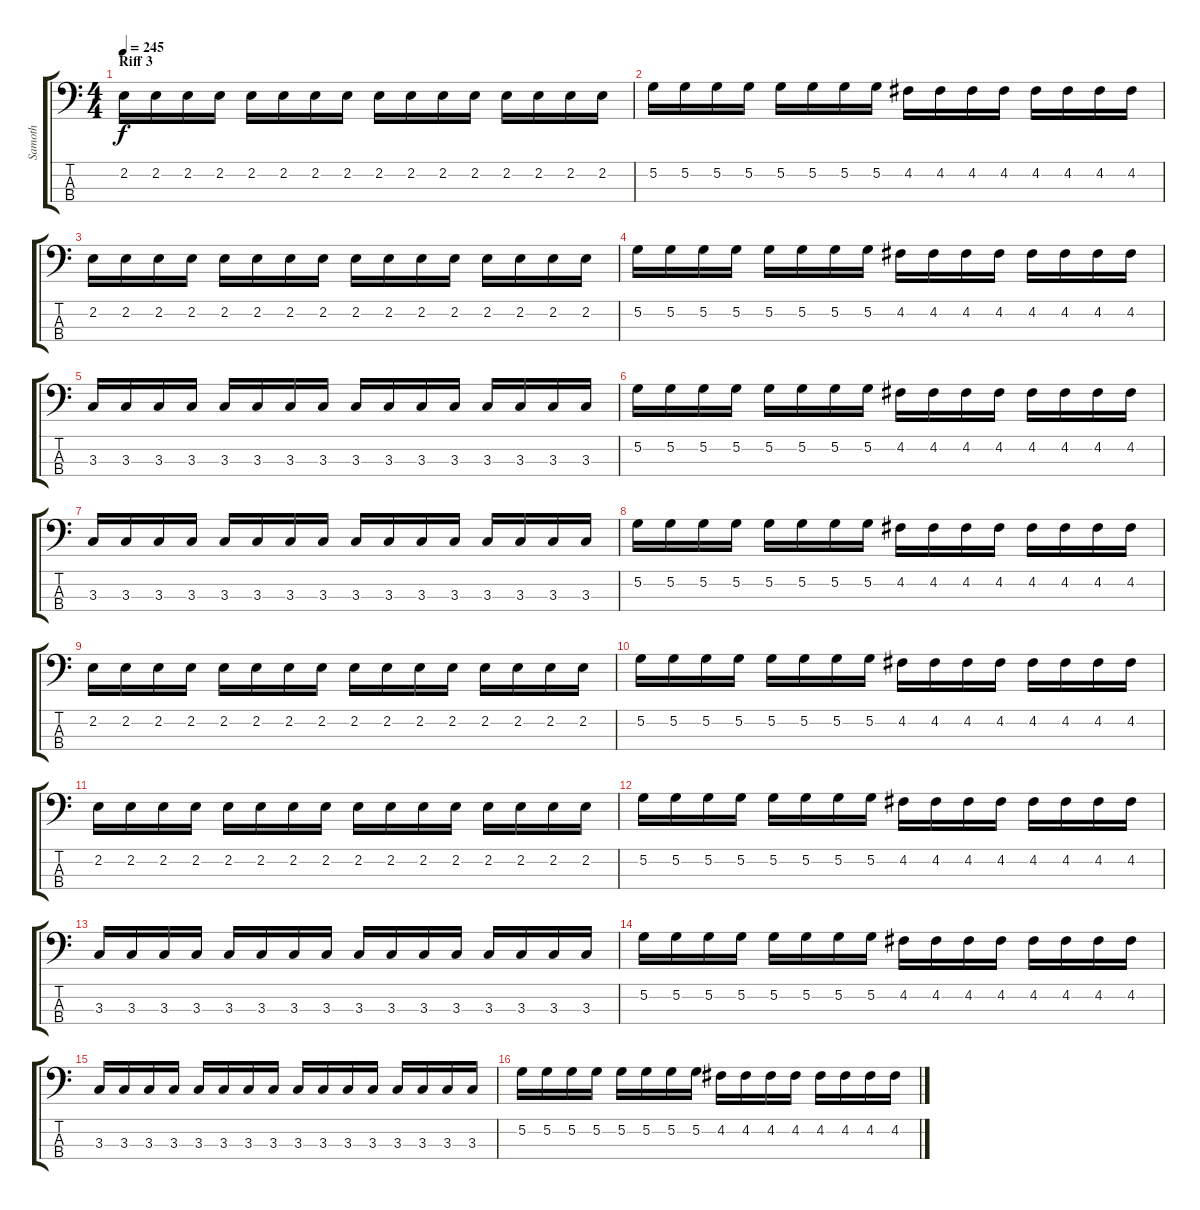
\track ("Samoth" "Samoth") {instrument electricbasspick}
\staff {score tabs}
\tuning (G2 D2 A1 E1) {hide}
\ts (4 4)
\section ("" "Riff 3")
\tempo 245
\clef f4
\ks c
2.2.16{dy f} 2.2.16 2.2.16 2.2.16 2.2.16 2.2.16 2.2.16 2.2.16 2.2.16 2.2.16 2.2.16 2.2.16 2.2.16 2.2.16 2.2.16 2.2.16 |
5.2.16 5.2.16 5.2.16 5.2.16 5.2.16 5.2.16 5.2.16 5.2.16 4.2.16 4.2.16 4.2.16 4.2.16 4.2.16 4.2.16 4.2.16 4.2.16 |
2.2.16 2.2.16 2.2.16 2.2.16 2.2.16 2.2.16 2.2.16 2.2.16 2.2.16 2.2.16 2.2.16 2.2.16 2.2.16 2.2.16 2.2.16 2.2.16 |
5.2.16 5.2.16 5.2.16 5.2.16 5.2.16 5.2.16 5.2.16 5.2.16 4.2.16 4.2.16 4.2.16 4.2.16 4.2.16 4.2.16 4.2.16 4.2.16 |
3.3.16 3.3.16 3.3.16 3.3.16 3.3.16 3.3.16 3.3.16 3.3.16 3.3.16 3.3.16 3.3.16 3.3.16 3.3.16 3.3.16 3.3.16 3.3.16 |
5.2.16 5.2.16 5.2.16 5.2.16 5.2.16 5.2.16 5.2.16 5.2.16 4.2.16 4.2.16 4.2.16 4.2.16 4.2.16 4.2.16 4.2.16 4.2.16 |
3.3.16 3.3.16 3.3.16 3.3.16 3.3.16 3.3.16 3.3.16 3.3.16 3.3.16 3.3.16 3.3.16 3.3.16 3.3.16 3.3.16 3.3.16 3.3.16 |
5.2.16 5.2.16 5.2.16 5.2.16 5.2.16 5.2.16 5.2.16 5.2.16 4.2.16 4.2.16 4.2.16 4.2.16 4.2.16 4.2.16 4.2.16 4.2.16 |
2.2.16 2.2.16 2.2.16 2.2.16 2.2.16 2.2.16 2.2.16 2.2.16 2.2.16 2.2.16 2.2.16 2.2.16 2.2.16 2.2.16 2.2.16 2.2.16 |
5.2.16 5.2.16 5.2.16 5.2.16 5.2.16 5.2.16 5.2.16 5.2.16 4.2.16 4.2.16 4.2.16 4.2.16 4.2.16 4.2.16 4.2.16 4.2.16 |
2.2.16 2.2.16 2.2.16 2.2.16 2.2.16 2.2.16 2.2.16 2.2.16 2.2.16 2.2.16 2.2.16 2.2.16 2.2.16 2.2.16 2.2.16 2.2.16 |
5.2.16 5.2.16 5.2.16 5.2.16 5.2.16 5.2.16 5.2.16 5.2.16 4.2.16 4.2.16 4.2.16 4.2.16 4.2.16 4.2.16 4.2.16 4.2.16 |
3.3.16 3.3.16 3.3.16 3.3.16 3.3.16 3.3.16 3.3.16 3.3.16 3.3.16 3.3.16 3.3.16 3.3.16 3.3.16 3.3.16 3.3.16 3.3.16 |
5.2.16 5.2.16 5.2.16 5.2.16 5.2.16 5.2.16 5.2.16 5.2.16 4.2.16 4.2.16 4.2.16 4.2.16 4.2.16 4.2.16 4.2.16 4.2.16 |
3.3.16 3.3.16 3.3.16 3.3.16 3.3.16 3.3.16 3.3.16 3.3.16 3.3.16 3.3.16 3.3.16 3.3.16 3.3.16 3.3.16 3.3.16 3.3.16 |
5.2.16 5.2.16 5.2.16 5.2.16 5.2.16 5.2.16 5.2.16 5.2.16 4.2.16 4.2.16 4.2.16 4.2.16 4.2.16 4.2.16 4.2.16 4.2.16
